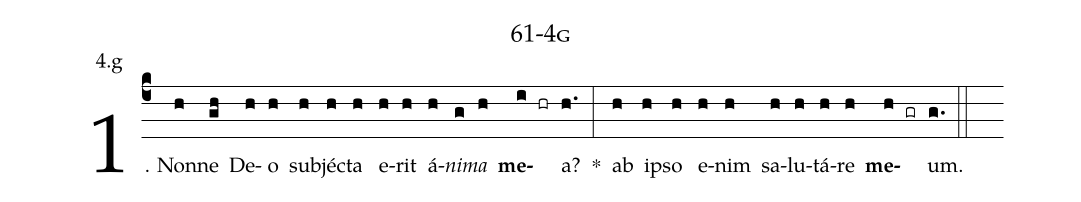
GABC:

name: 61-4g;
annotation: 4.g;
%%
(c4)1. Non(h)ne(gh) De(h)o(h) sub(h)jéc(h)ta(h) e(h)rit(h) á(h)<i>ni</i>(g)<i>ma</i>(h) <b>me</b>(i hr)a?(h.) *(:) ab(h) ip(h)so(h) e(h)nim(h) sa(h)lu(h)tá(h)re(h) <b>me</b>(h gr)um.(g.) (::)
